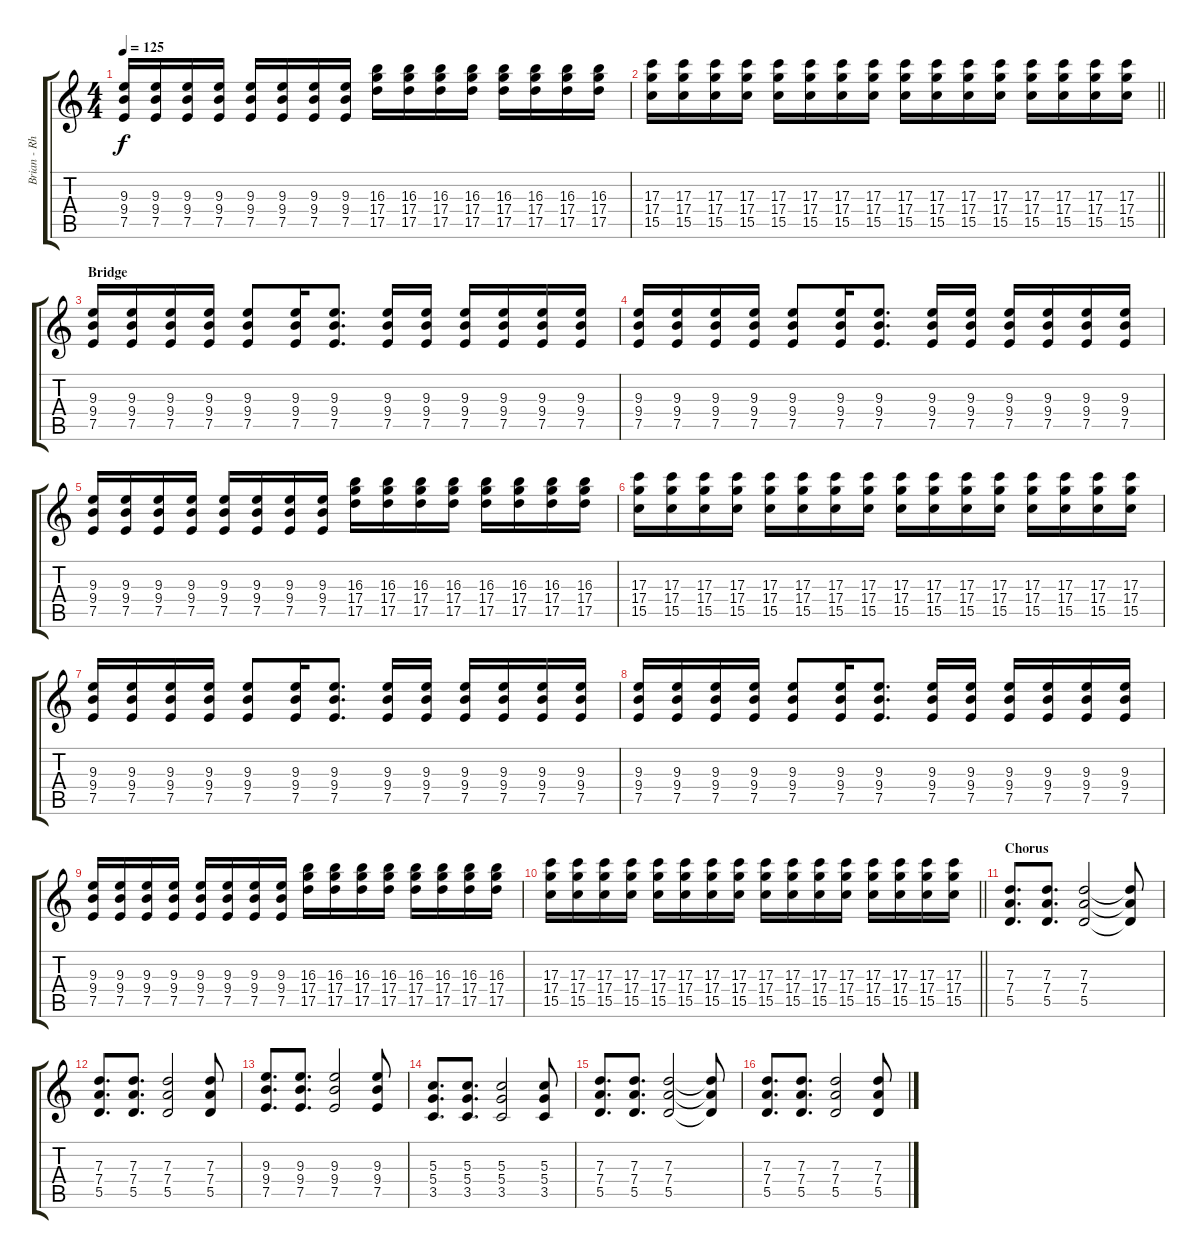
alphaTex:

\track ("Brian - Rhythm Guitar II" "Brian - Rh") {instrument electricguitarjazz}
\staff {score tabs}
\tuning (E4 B3 G3 D3 A2 E2) {hide}
\ts (4 4)
\tempo 125
\clef g2
\ks c
(9.3 9.4 7.5).16{dy f} (9.3 9.4 7.5).16 (9.3 9.4 7.5).16 (9.3 9.4 7.5).16 (9.3 9.4 7.5).16 (9.3 9.4 7.5).16 (9.3 9.4 7.5).16 (9.3 9.4 7.5).16 (16.3 17.4 17.5).16 (16.3 17.4 17.5).16 (16.3 17.4 17.5).16 (16.3 17.4 17.5).16 (16.3 17.4 17.5).16 (16.3 17.4 17.5).16 (16.3 17.4 17.5).16 (16.3 17.4 17.5).16 |
\barLineRight lightlight
(17.3 17.4 15.5).16 (17.3 17.4 15.5).16 (17.3 17.4 15.5).16 (17.3 17.4 15.5).16 (17.3 17.4 15.5).16 (17.3 17.4 15.5).16 (17.3 17.4 15.5).16 (17.3 17.4 15.5).16 (17.3 17.4 15.5).16 (17.3 17.4 15.5).16 (17.3 17.4 15.5).16 (17.3 17.4 15.5).16 (17.3 17.4 15.5).16 (17.3 17.4 15.5).16 (17.3 17.4 15.5).16 (17.3 17.4 15.5).16 |
\section ("" "Bridge")
(9.3 9.4 7.5).16 (9.3 9.4 7.5).16 (9.3 9.4 7.5).16 (9.3 9.4 7.5).16 (9.3 9.4 7.5).8 (9.3 9.4 7.5).16 (9.3 9.4 7.5).8{d} (9.3 9.4 7.5).16 (9.3 9.4 7.5).16 (9.3 9.4 7.5).16 (9.3 9.4 7.5).16 (9.3 9.4 7.5).16 (9.3 9.4 7.5).16 |
(9.3 9.4 7.5).16 (9.3 9.4 7.5).16 (9.3 9.4 7.5).16 (9.3 9.4 7.5).16 (9.3 9.4 7.5).8 (9.3 9.4 7.5).16 (9.3 9.4 7.5).8{d} (9.3 9.4 7.5).16 (9.3 9.4 7.5).16 (9.3 9.4 7.5).16 (9.3 9.4 7.5).16 (9.3 9.4 7.5).16 (9.3 9.4 7.5).16 |
(9.3 9.4 7.5).16 (9.3 9.4 7.5).16 (9.3 9.4 7.5).16 (9.3 9.4 7.5).16 (9.3 9.4 7.5).16 (9.3 9.4 7.5).16 (9.3 9.4 7.5).16 (9.3 9.4 7.5).16 (16.3 17.4 17.5).16 (16.3 17.4 17.5).16 (16.3 17.4 17.5).16 (16.3 17.4 17.5).16 (16.3 17.4 17.5).16 (16.3 17.4 17.5).16 (16.3 17.4 17.5).16 (16.3 17.4 17.5).16 |
(17.3 17.4 15.5).16 (17.3 17.4 15.5).16 (17.3 17.4 15.5).16 (17.3 17.4 15.5).16 (17.3 17.4 15.5).16 (17.3 17.4 15.5).16 (17.3 17.4 15.5).16 (17.3 17.4 15.5).16 (17.3 17.4 15.5).16 (17.3 17.4 15.5).16 (17.3 17.4 15.5).16 (17.3 17.4 15.5).16 (17.3 17.4 15.5).16 (17.3 17.4 15.5).16 (17.3 17.4 15.5).16 (17.3 17.4 15.5).16 |
(9.3 9.4 7.5).16 (9.3 9.4 7.5).16 (9.3 9.4 7.5).16 (9.3 9.4 7.5).16 (9.3 9.4 7.5).8 (9.3 9.4 7.5).16 (9.3 9.4 7.5).8{d} (9.3 9.4 7.5).16 (9.3 9.4 7.5).16 (9.3 9.4 7.5).16 (9.3 9.4 7.5).16 (9.3 9.4 7.5).16 (9.3 9.4 7.5).16 |
(9.3 9.4 7.5).16 (9.3 9.4 7.5).16 (9.3 9.4 7.5).16 (9.3 9.4 7.5).16 (9.3 9.4 7.5).8 (9.3 9.4 7.5).16 (9.3 9.4 7.5).8{d} (9.3 9.4 7.5).16 (9.3 9.4 7.5).16 (9.3 9.4 7.5).16 (9.3 9.4 7.5).16 (9.3 9.4 7.5).16 (9.3 9.4 7.5).16 |
(9.3 9.4 7.5).16 (9.3 9.4 7.5).16 (9.3 9.4 7.5).16 (9.3 9.4 7.5).16 (9.3 9.4 7.5).16 (9.3 9.4 7.5).16 (9.3 9.4 7.5).16 (9.3 9.4 7.5).16 (16.3 17.4 17.5).16 (16.3 17.4 17.5).16 (16.3 17.4 17.5).16 (16.3 17.4 17.5).16 (16.3 17.4 17.5).16 (16.3 17.4 17.5).16 (16.3 17.4 17.5).16 (16.3 17.4 17.5).16 |
\barLineRight lightlight
(17.3 17.4 15.5).16 (17.3 17.4 15.5).16 (17.3 17.4 15.5).16 (17.3 17.4 15.5).16 (17.3 17.4 15.5).16 (17.3 17.4 15.5).16 (17.3 17.4 15.5).16 (17.3 17.4 15.5).16 (17.3 17.4 15.5).16 (17.3 17.4 15.5).16 (17.3 17.4 15.5).16 (17.3 17.4 15.5).16 (17.3 17.4 15.5).16 (17.3 17.4 15.5).16 (17.3 17.4 15.5).16 (17.3 17.4 15.5).16 |
\section ("" "Chorus")
(7.3 7.4 5.5).8{d} (7.3 7.4 5.5).8{d} (7.3 7.4 5.5).2 (7.3{t} 7.4{t} 5.5{t}).8 |
(7.3 7.4 5.5).8{d} (7.3 7.4 5.5).8{d} (7.3 7.4 5.5).2 (7.3 7.4 5.5).8 |
(9.3 9.4 7.5).8{d} (9.3 9.4 7.5).8{d} (9.3 9.4 7.5).2 (9.3 9.4 7.5).8 |
(5.3 5.4 3.5).8{d} (5.3 5.4 3.5).8{d} (5.3 5.4 3.5).2 (5.3 5.4 3.5).8 |
(7.3 7.4 5.5).8{d} (7.3 7.4 5.5).8{d} (7.3 7.4 5.5).2 (7.3{t} 7.4{t} 5.5{t}).8 |
(7.3 7.4 5.5).8{d} (7.3 7.4 5.5).8{d} (7.3 7.4 5.5).2 (7.3 7.4 5.5).8
